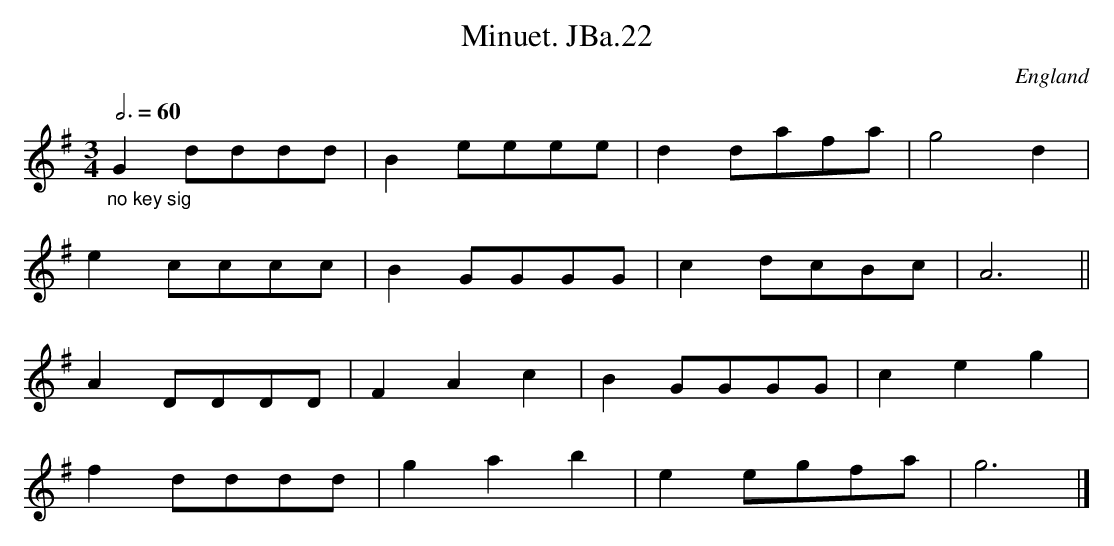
X:1
T:Minuet. JBa.22
M:3/4
L:1/4
Q:3/4=60
O:England
K:G major
"_no key sig" G d/d/d/d/ | B e/e/e/e/ | d d/a/f/a/ | g2d |!
e c/c/c/c/ | B G/G/G/G/ | c d/c/B/c/ | A3 ||!
A D/D/D/D/ | FAc | B G/G/G/G/ | ceg |!
f d/d/d/d/ | gab | e e/g/f/a/ | g3 |]
